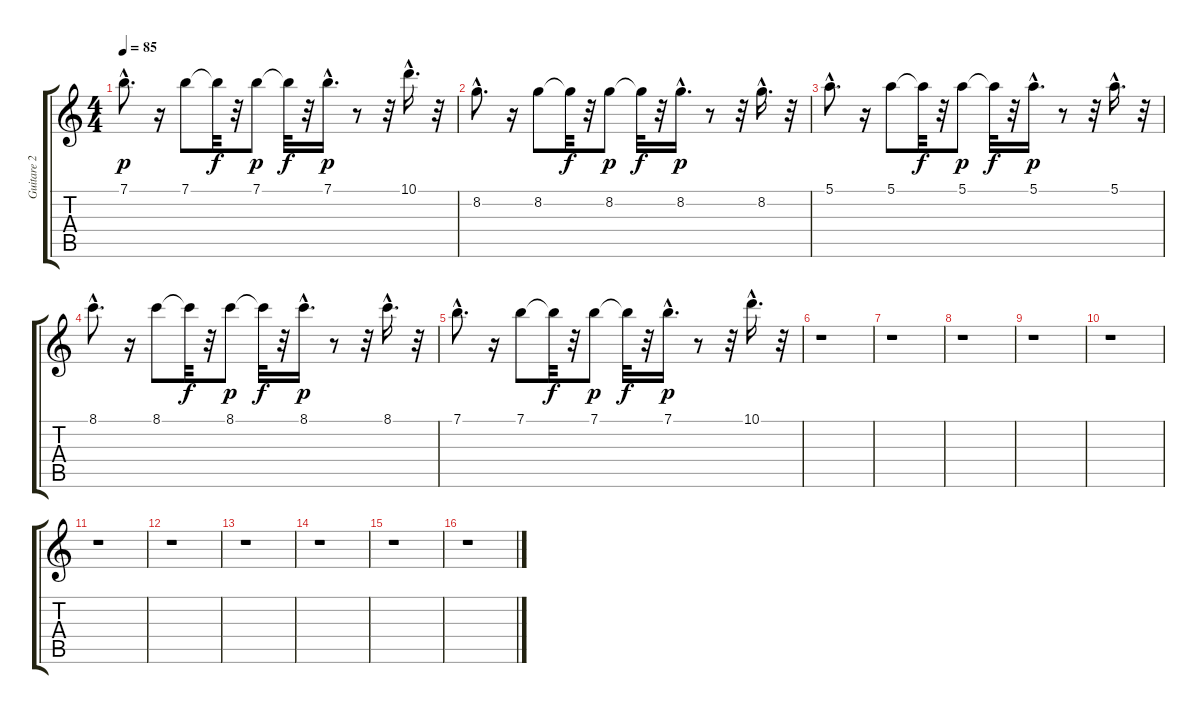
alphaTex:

\track ("Guitare 2" "Guitare 2") {instrument acousticguitarnylon}
\staff {score tabs}
\tuning (E4 B3 G3 D3 A2 E2) {hide}
\ts (4 4)
\tempo 85
\clef g2
\ks c
7.1{hac}.8{d dy p} r.16 7.1.8 7.1{t}.32{dy f} r.32 7.1.8{dy p} 7.1{t}.32{dy f} r.32 7.1{hac}.16{d dy p} r.8 r.32 10.1{hac}.16{d} r.32 |
8.2{hac}.8{d} r.16 8.2.8 8.2{t}.32{dy f} r.32 8.2.8{dy p} 8.2{t}.32{dy f} r.32 8.2{hac}.16{d dy p} r.8 r.32 8.2{hac}.16{d} r.32 |
5.1{hac}.8{d} r.16 5.1.8 5.1{t}.32{dy f} r.32 5.1.8{dy p} 5.1{t}.32{dy f} r.32 5.1{hac}.16{d dy p} r.8 r.32 5.1{hac}.16{d} r.32 |
8.1{hac}.8{d} r.16 8.1.8 8.1{t}.32{dy f} r.32 8.1.8{dy p} 8.1{t}.32{dy f} r.32 8.1{hac}.16{d dy p} r.8 r.32 8.1{hac}.16{d} r.32 |
7.1{hac}.8{d} r.16 7.1.8 7.1{t}.32{dy f} r.32 7.1.8{dy p} 7.1{t}.32{dy f} r.32 7.1{hac}.16{d dy p} r.8 r.32 10.1{hac}.16{d} r.32 |
r.1 |
r.1 |
r.1 |
r.1 |
r.1 |
r.1 |
r.1 |
r.1 |
r.1 |
r.1 |
r.1
